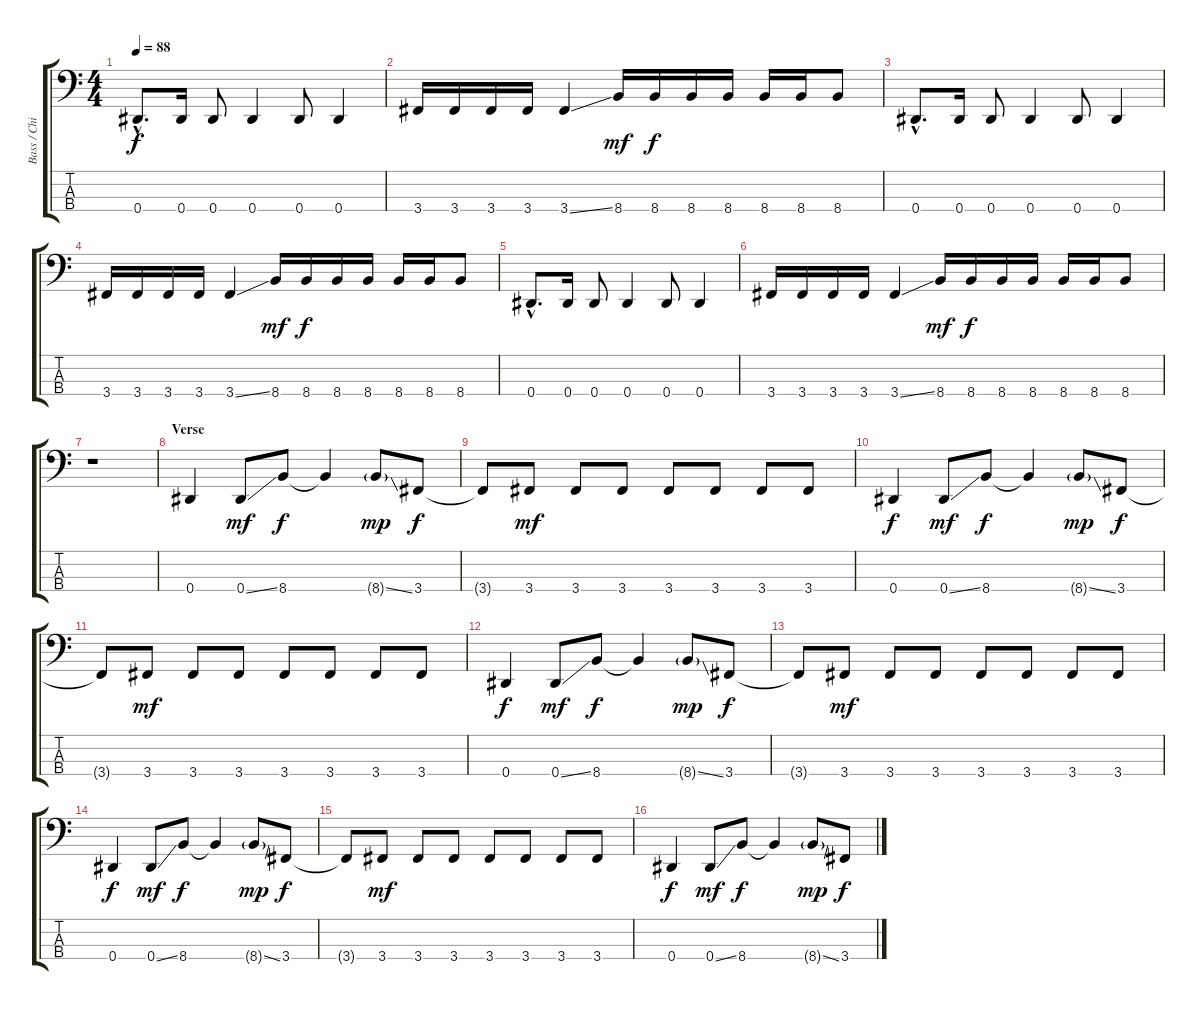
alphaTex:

\track ("Bass / Chi Cheng" "Bass / Chi") {instrument electricbassfinger}
\staff {score tabs}
\tuning (Gb2 Db2 Ab1 Eb1) {hide}
\ts (4 4)
\tempo 88
\clef f4
\ks c
0.4{hac}.8{d dy f} 0.4.16 0.4.8 0.4.4 0.4.8 0.4.4 |
3.4.16 3.4.16 3.4.16 3.4.16 3.4{ss}.4 8.4.16{dy mf} 8.4.16{dy f} 8.4.16 8.4.16 8.4.16 8.4.16 8.4.8 |
0.4{hac}.8{d} 0.4.16 0.4.8 0.4.4 0.4.8 0.4.4 |
3.4.16 3.4.16 3.4.16 3.4.16 3.4{ss}.4 8.4.16{dy mf} 8.4.16{dy f} 8.4.16 8.4.16 8.4.16 8.4.16 8.4.8 |
0.4{hac}.8{d} 0.4.16 0.4.8 0.4.4 0.4.8 0.4.4 |
3.4.16 3.4.16 3.4.16 3.4.16 3.4{ss}.4 8.4.16{dy mf} 8.4.16{dy f} 8.4.16 8.4.16 8.4.16 8.4.16 8.4.8 |
r.1 |
\section ("" "Verse")
0.4.4 0.4{ss}.8{dy mf} 8.4.8{dy f} 8.4{t}.4 8.4{ss g}.8{dy mp} 3.4.8{dy f} |
3.4{t}.8 3.4.8{dy mf} 3.4.8 3.4.8 3.4.8 3.4.8 3.4.8 3.4.8 |
0.4.4{dy f} 0.4{ss}.8{dy mf} 8.4.8{dy f} 8.4{t}.4 8.4{ss g}.8{dy mp} 3.4.8{dy f} |
3.4{t}.8 3.4.8{dy mf} 3.4.8 3.4.8 3.4.8 3.4.8 3.4.8 3.4.8 |
0.4.4{dy f} 0.4{ss}.8{dy mf} 8.4.8{dy f} 8.4{t}.4 8.4{ss g}.8{dy mp} 3.4.8{dy f} |
3.4{t}.8 3.4.8{dy mf} 3.4.8 3.4.8 3.4.8 3.4.8 3.4.8 3.4.8 |
0.4.4{dy f} 0.4{ss}.8{dy mf} 8.4.8{dy f} 8.4{t}.4 8.4{ss g}.8{dy mp} 3.4.8{dy f} |
3.4{t}.8 3.4.8{dy mf} 3.4.8 3.4.8 3.4.8 3.4.8 3.4.8 3.4.8 |
0.4.4{dy f} 0.4{ss}.8{dy mf} 8.4.8{dy f} 8.4{t}.4 8.4{ss g}.8{dy mp} 3.4.8{dy f}
